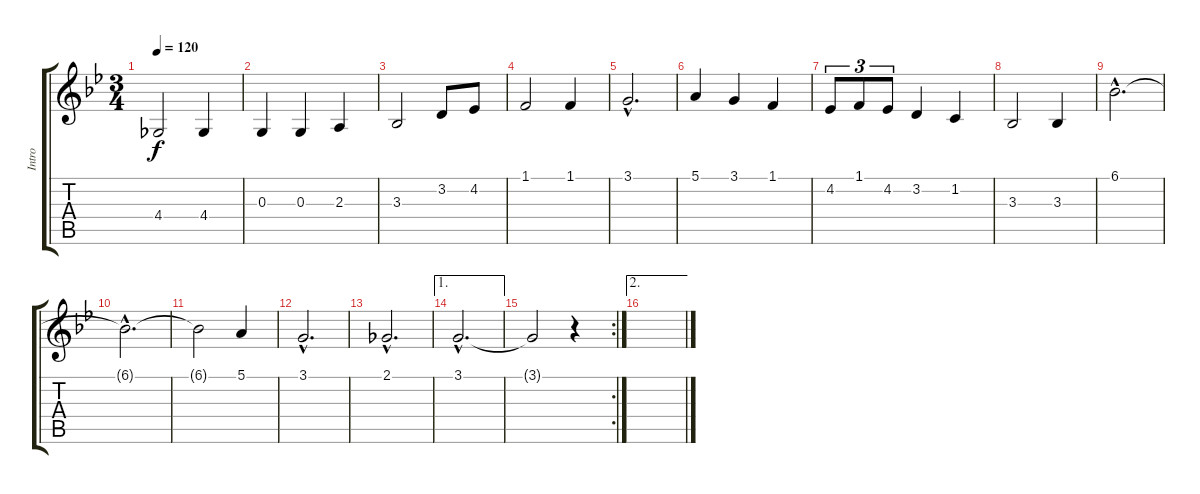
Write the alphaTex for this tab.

\track ("Intro" "Intro") {instrument panflute}
\staff {score tabs}
\tuning (E4 B3 G3 D3 A2 E2) {hide}
\ts (3 4)
\tempo 120
\clef g2
\ks bb
4.4.2{dy f} 4.4.4 |
0.3.4 0.3.4 2.3.4 |
3.3.2 3.2.8 4.2.8 |
1.1.2 1.1.4 |
3.1{hac}.2{d} |
5.1.4 3.1.4 1.1.4 |
4.2.8{tu (3 2)} 1.1.8{tu (3 2)} 4.2.8{tu (3 2)} 3.2.4 1.2.4 |
3.3.2 3.3.4 |
6.1{hac}.2{d} |
6.1{hac t}.2{d} |
6.1{t}.2 5.1.4 |
3.1{hac}.2{d} |
2.1{hac}.2{d} |
\ae 1
3.1{hac}.2{d} |
\rc 2
3.1{t}.2 r.4 |
\ae 2
